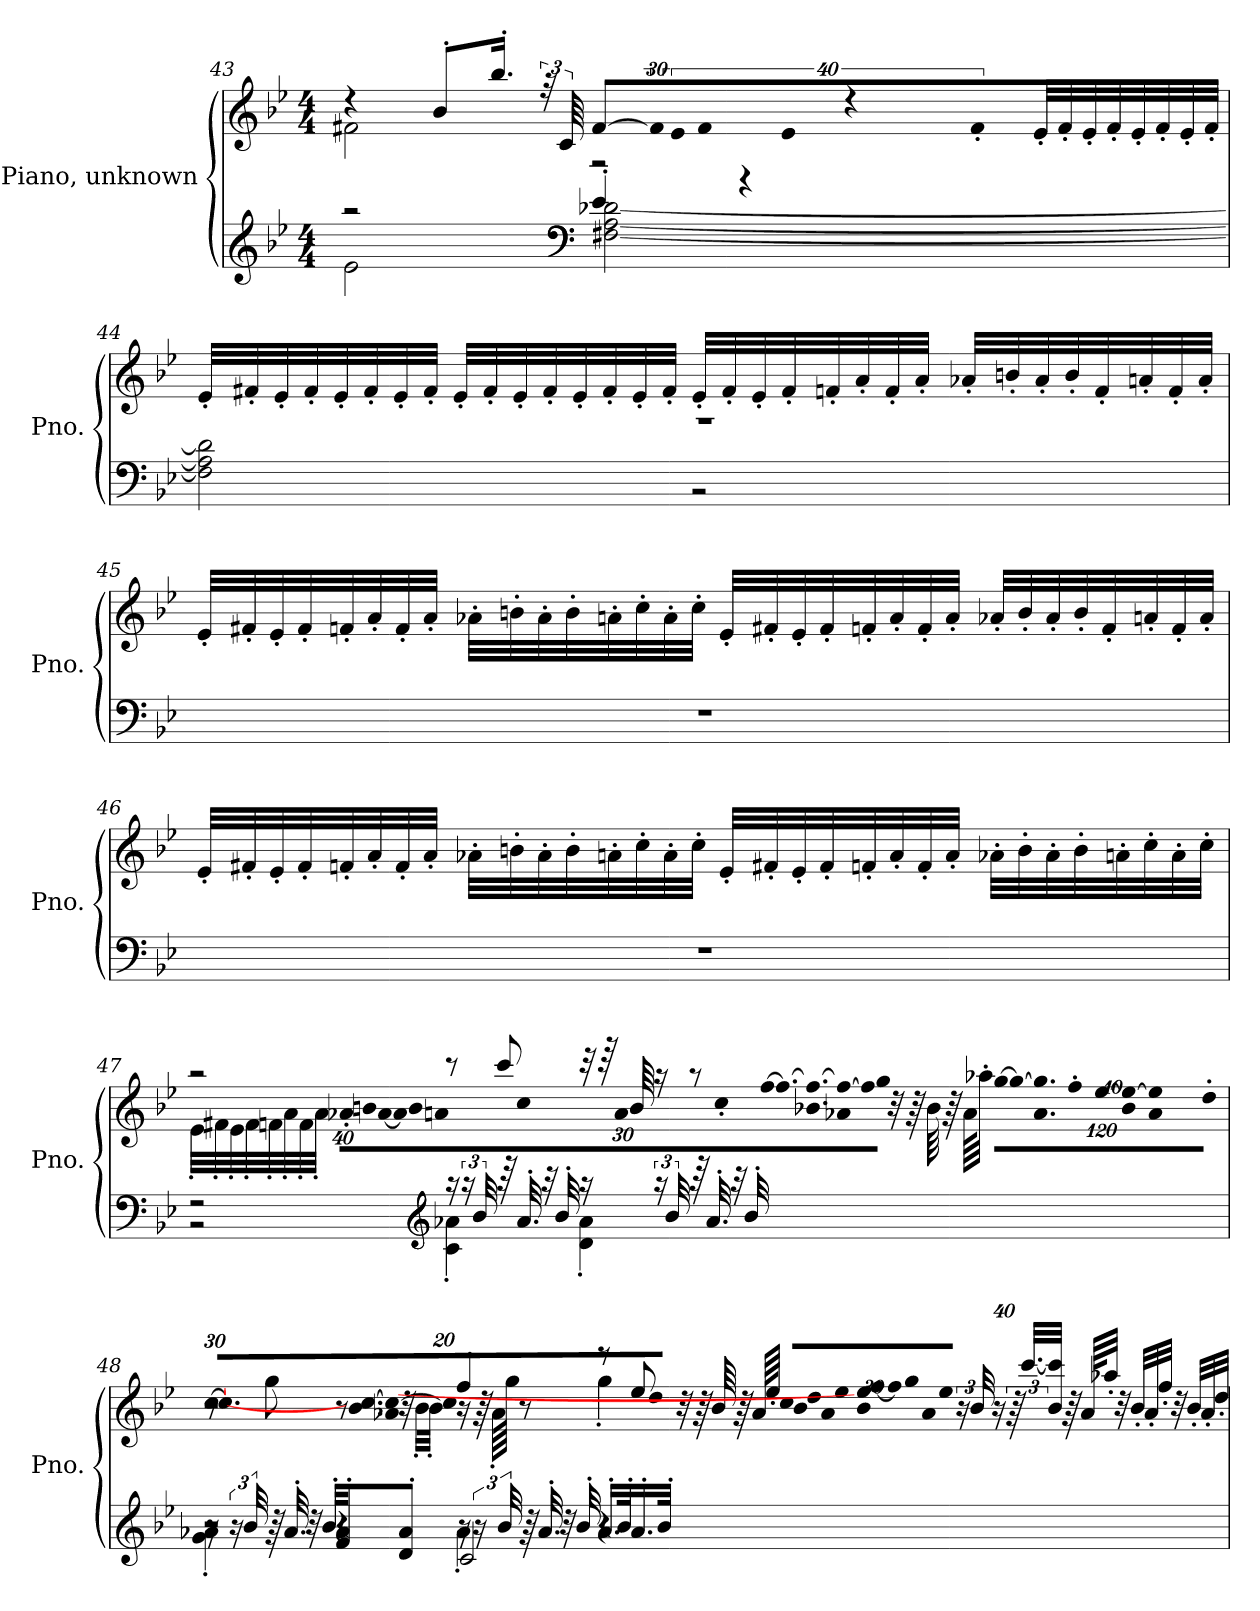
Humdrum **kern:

**kern	**kern
*part1	*part1
*staff2	*staff1
*I"Piano, unknown	*
*I'Pno.	*
!!LO:LB:g=z
*clefG2	*clefG2
*k[b-e-]	*k[b-e-]
*M4/4	*M4/4
=43	=43
*^	*^
2r	2e-\	4r	2f#X\
.	.	8b-'/L	.
.	.	16.bb-'/Jk	.
.	.	48r	.
.	.	96c/	.
*clefF4	*	*	*
4e-'/	[2F#X\ [2A\ [2d-X\	[8f#/L	2r
!	!	!LO:N:vis=64	!
.	.	960%17f#/KLL]	.
!	!	!LO:N:vis=32	!
.	.	640%23e-/	.
!	!	!LO:N:vis=64	!
.	.	960%17f#/L	.
!	!	!LO:N:vis=64	!
.	.	960%17e-/JJJJ	.
!	!	!LO:N:vis=64	!
.	.	960%17r	.
.	.	1920ryy	.
!	!	!LO:N:vis=64	!
.	.	960%17f#'/	.
4r	.	32e-'/LLL	.
.	.	32f#'/	.
.	.	32e-'/	.
.	.	32f#'/	.
.	.	32e-'/	.
.	.	32f#'/	.
.	.	32e-'/	.
.	.	32f#'/JJJ	.
*	*	*v	*v
!!LO:LB:g=z
=44	=44	=44
1r	2F#\] 2A\] 2d-\]	32e-'/LLL
.	.	32f#X'/
.	.	32e-'/
.	.	32f#'/
.	.	32e-'/
.	.	32f#'/
.	.	32e-'/
.	.	32f#'/JJJ
.	.	32e-'/LLL
.	.	32f#'/
.	.	32e-'/
.	.	32f#'/
.	.	32e-'/
.	.	32f#'/
.	.	32e-'/
.	.	32f#'/JJJ
.	2r	32e-'/LLL
.	.	32f#'/
.	.	32e-'/
.	.	32f#'/
.	.	32fn'/
.	.	32a'/
.	.	32f'/
.	.	32a'/JJJ
.	.	32a-X'/LLL
.	.	32bn'/
.	.	32a-'/
.	.	32b'/
.	.	32f'/
.	.	32an'/
.	.	32f'/
.	.	32a'/JJJ
*v	*v	*
!!LO:PB:g=z
=45	=45
1r	32e-'/LLL
.	32f#X'/
.	32e-'/
.	32f#'/
.	32fn'/
.	32a'/
.	32f'/
.	32a'/JJJ
.	32a-X'\LLL
.	32bn'\
.	32a-'\
.	32b'\
.	32an'\
.	32cc'\
.	32a'\
.	32cc'\JJJ
.	32e-'/LLL
.	32f#X'/
.	32e-'/
.	32f#'/
.	32fn'/
.	32a'/
.	32f'/
.	32a'/JJJ
.	32a-X'/LLL
.	32b'/
.	32a-'/
.	32b'/
.	32f'/
.	32an'/
.	32f'/
.	32a'/JJJ
!!LO:LB:g=z
=46	=46
1r	32e-'/LLL
.	32f#X'/
.	32e-'/
.	32f#'/
.	32fn'/
.	32a'/
.	32f'/
.	32a'/JJJ
.	32a-X'\LLL
.	32bn'\
.	32a-'\
.	32b'\
.	32an'\
.	32cc'\
.	32a'\
.	32cc'\JJJ
.	32e-'/LLL
.	32f#X'/
.	32e-'/
.	32f#'/
.	32fn'/
.	32a'/
.	32f'/
.	32a'/JJJ
.	32a-X'\LLL
.	32b'\
.	32a-'\
.	32b'\
.	32an'\
.	32cc'\
.	32a'\
.	32cc'\JJJ
!!LO:LB:g=z
=47	=47
*^	*^
2r	2r	2r	32e-'\LLL
.	.	.	32f#X'\
.	.	.	32e-'\
.	.	.	32f#'\
.	.	.	32fn'\
.	.	.	32a'\
.	.	.	32f'\
.	.	.	32a'\JJJ
*	*	*	*Xbrackettup
!	!	!	!LO:N:vis=32
.	.	.	640%23a-X'\LLL
!	!	!	!LO:N:vis=64
.	.	.	960%17bn\L
!	!	!	!LO:N:vis=64
.	.	.	[960%17a-\
!	!	!	!LO:N:vis=64
.	.	.	960%17a-\]
!	!	!	!LO:N:vis=64
.	.	.	960%17b\J
.	.	.	1920ryy
!	!	!	!LO:N:vis=32
.	.	.	640%23an\
!	!	!	!LO:N:vis=32
.	.	.	640%23cc\
!	!	!	!LO:N:vis=32
.	.	.	640%23a\
!	!	!	!LO:N:vis=32
.	.	.	640%23cc'\
*clefG2	*	*	*
16r	4c\' 4a-X\'	8r	.
!	!	!	!LO:N:vis=64
.	.	.	[960%17ff\L
!	!	!	!LO:N:vis=64.
.	.	.	640%17ff\_
!	!	!	!LO:N:vis=64.
.	.	.	640%17b-X\ 640%17ff\_
24r	.	.	.
!	!	!	!LO:N:vis=64
.	.	.	960%17a-X\ 960%17ff\_
!	!	!	!LO:N:vis=64
.	.	.	960%17ff\]
48b-/	.	.	.
!	!	!	!LO:N:vis=64
.	.	.	960%17gg\JJJJ
64r	.	8ccc/	32r
32.a-'/	.	.	.
.	.	.	64r
.	.	.	64b-\
32r	.	.	64r
.	.	.	64a-\KLLL
32b-'/	.	.	32aa-X'\JJJ
!	!	!	!LO:N:vis=16
16r	4d\' 4a-\'	32r	[1920%107gg\LL
.	.	64r	.
.	.	64b-/	.
!	!	!	!LO:N:vis=64
.	.	.	640%9gg\KL_
24r	.	16r	.
.	.	.	36.a-\ 36.gg\]
48b-/	.	.	.
!	!	!	!LO:N:vis=32
.	.	.	1920%53ff'\
64r	.	8r	.
!	!	!	!LO:N:vis=32
.	.	.	[1920%53ee-\
32.a-'/	.	.	.
!	!	!	!LO:N:vis=32
.	.	.	1920%53b-\ 1920%53ee-\_
32r	.	.	.
!	!	!	!LO:N:vis=32
.	.	.	1920%53a-\ 1920%53ee-\]
32b-'/	.	.	.
.	.	.	1920ryy
!	!	!	!LO:N:vis=32
.	.	.	1920%53dd'\JJJ
!!LO:LB:g=z
=48	=48	=48	=48
*	*^	*	*^
!	!	!	!	!	!LO:N:vis=64
16r	4g\' 4a-X\'	2r	2r	8r	[960%17cc/LLLL
!	!	!	!	!	!LO:N:vis=64.
.	.	.	.	.	640%17cc/_
.	.	.	.	.	1920ryy
!	!	!	!	!	!LO:N:vis=64.
.	.	.	.	.	640%17b-/ 640%17cc/_
24r	.	.	.	.	.
!	!	!	!	!	!LO:N:vis=64
.	.	.	.	.	960%17a-X/ 960%17cc/_
!	!	!	!	!	!LO:N:vis=64
.	.	.	.	.	960%17cc/]
48b-/	.	.	.	.	.
.	.	.	.	.	1920ryy
!	!	!	!	!	!LO:N:vis=64
.	.	.	.	.	960%17dd/JJJJ
64r	.	.	.	8gg\	32r
32.a-'/	.	.	.	.	.
.	.	.	.	.	64r
.	.	.	.	.	64b-/
32r	.	.	.	.	64r
.	.	.	.	.	64a-/KLLL
32b-'/KKL	.	.	.	.	32ee-'/JJJ
!	!	!	!	!	!LO:N:vis=32
8f/' 8a-/'	4r	.	.	8r	640%23cc/LLL
!	!	!	!	!	!LO:N:vis=64
.	.	.	.	.	960%17b-/L
!	!	!	!	!	!LO:N:vis=64
.	.	.	.	.	960%17dd/
!	!	!	!	!	!LO:N:vis=64
.	.	.	.	.	960%17a-/
!	!	!	!	!	!LO:N:vis=64
.	.	.	.	.	[960%17ee-/
.	.	.	.	.	1920ryy
!	!	!	!	!	!LO:N:vis=64
.	.	.	.	.	960%17b-/ 960%17ee-/]JJ
8d/' 8a-/'J	.	.	.	32r	[1920ff/
.	.	.	.	.	1920%79ff/]
.	.	.	.	16b-'\LL	.
.	.	.	.	.	48gg/L
.	.	.	.	.	48a-/J
.	.	.	.	.	24ee-/JJ
.	.	.	.	32b-'\JJk	.
*	*	*	*	*	*brackettup
16r	4a-'\	2c/	4ff'/	16r	24r
.	.	.	.	.	48b-/
24r	.	.	.	64r	16r
.	.	.	.	32a-'\LLL	.
48b-/	.	.	.	.	.
.	.	.	.	64gg\JJJk	.
64r	.	.	.	8r	96r
.	.	.	.	.	[48.ccc/LLL
32.a-'/	.	.	.	.	.
.	.	.	.	.	48b-/ 48ccc/]JJJ
32r	.	.	.	.	64r
.	.	.	.	.	64a-/KLLL
32b-'/	.	.	.	.	32aa-X'/JJJ
16.a-'/LL	4r	.	8r	4gg'\	32r
.	.	.	.	.	32b-'/LLL
.	.	.	.	.	32a-'/
32b-'/K	.	.	.	.	32ff'/JJJ
16.a-'/	.	.	8ee-/	.	32r
.	.	.	.	.	32b-'/LLL
.	.	.	.	.	32a-'/
32b-'/JJk	.	.	.	.	32dd'/JJJ
*v	*v	*v	*	*	*
*	*v	*v	*v
=	=
*-	*-
